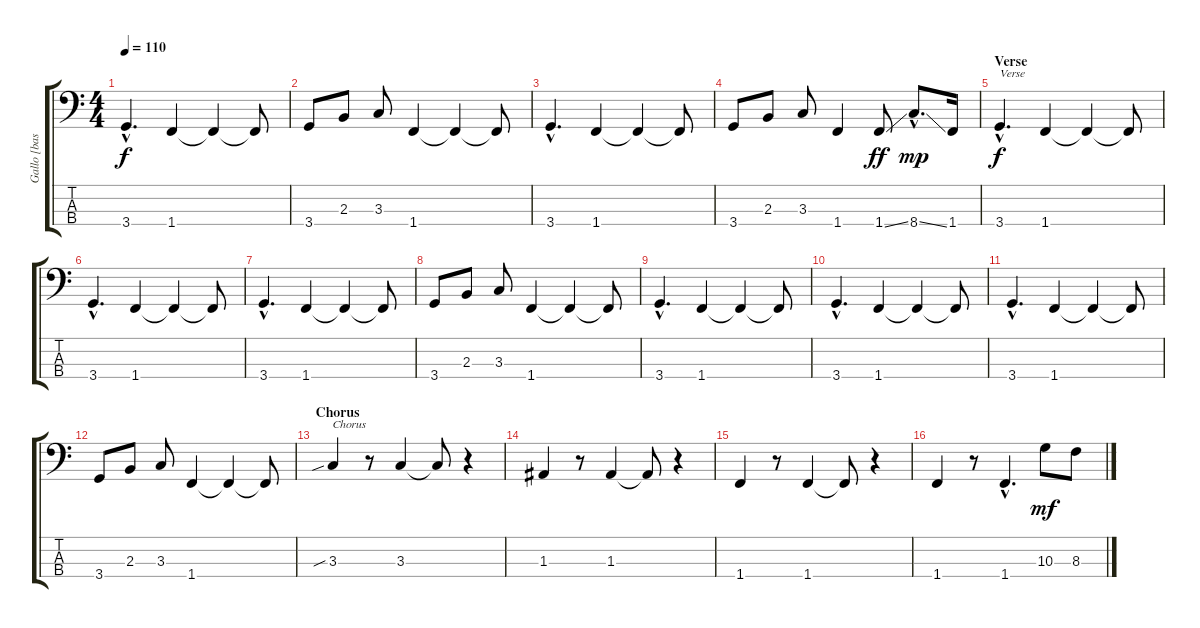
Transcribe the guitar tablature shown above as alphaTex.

\track ("Gallo [bass]" "Gallo [bas") {instrument electricbassfinger}
\staff {score tabs}
\tuning (G2 D2 A1 E1) {hide}
\ts (4 4)
\tempo 110
\clef f4
\ks c
3.4{hac}.4{d dy f} 1.4.4 1.4{t}.4 1.4{t}.8 |
3.4.8 2.3.8 3.3.8 1.4.4 1.4{t}.4 1.4{t}.8 |
3.4{hac}.4{d} 1.4.4 1.4{t}.4 1.4{t}.8 |
3.4.8 2.3.8 3.3.8 1.4.4 1.4{ss}.8{dy ff} 8.4{ss hac}.8{d dy mp} 1.4.16 |
\section ("" "Verse")
3.4{hac}.4{d txt "Verse" dy f} 1.4.4 1.4{t}.4 1.4{t}.8 |
3.4{hac}.4{d} 1.4.4 1.4{t}.4 1.4{t}.8 |
3.4{hac}.4{d} 1.4.4 1.4{t}.4 1.4{t}.8 |
3.4.8 2.3.8 3.3.8 1.4.4 1.4{t}.4 1.4{t}.8 |
3.4{hac}.4{d} 1.4.4 1.4{t}.4 1.4{t}.8 |
3.4{hac}.4{d} 1.4.4 1.4{t}.4 1.4{t}.8 |
3.4{hac}.4{d} 1.4.4 1.4{t}.4 1.4{t}.8 |
3.4.8 2.3.8 3.3.8 1.4.4 1.4{t}.4 1.4{t}.8 |
\section ("" "Chorus")
3.3{sib}.4{txt "Chorus"} r.8 3.3.4 3.3{t}.8 r.4 |
1.3.4 r.8 1.3.4 1.3{t}.8 r.4 |
1.4.4 r.8 1.4.4 1.4{t}.8 r.4 |
1.4.4 r.8 1.4{hac}.4{d} 10.3.8{dy mf} 8.3.8
